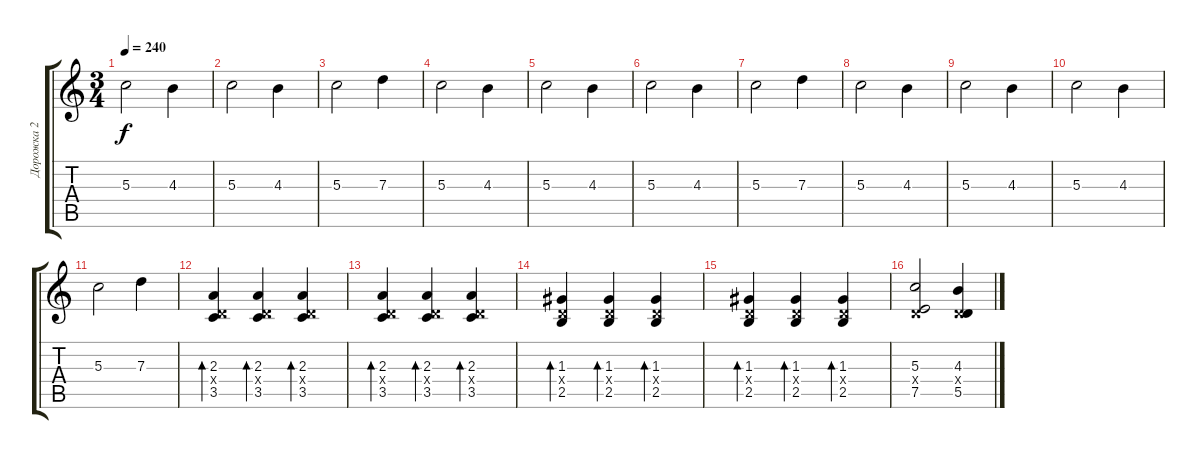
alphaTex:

\track ("Дорожка 2" "Дорожка 2") {instrument acousticguitarsteel}
\staff {score tabs}
\tuning (E4 B3 G3 D3 A2 E2) {hide}
\ts (3 4)
\tempo 240
\clef g2
\ks c
5.3.2{dy f} 4.3.4 |
5.3.2 4.3.4 |
5.3.2 7.3.4 |
5.3.2 4.3.4 |
5.3.2 4.3.4 |
5.3.2 4.3.4 |
5.3.2 7.3.4 |
5.3.2 4.3.4 |
5.3.2 4.3.4 |
5.3.2 4.3.4 |
5.3.2 7.3.4 |
(2.3 0.4{x} 3.5).4{bd 60} (2.3 0.4{x} 3.5).4{bd 60} (2.3 0.4{x} 3.5).4{bd 60} |
(2.3 0.4{x} 3.5).4{bd 60} (2.3 0.4{x} 3.5).4{bd 60} (2.3 0.4{x} 3.5).4{bd 60} |
(1.3 0.4{x} 2.5).4{bd 60} (1.3 0.4{x} 2.5).4{bd 60} (1.3 0.4{x} 2.5).4{bd 60} |
(1.3 0.4{x} 2.5).4{bd 60} (1.3 0.4{x} 2.5).4{bd 60} (1.3 0.4{x} 2.5).4{bd 60} |
(5.3 0.4{x} 7.5).2 (4.3 0.4{x} 5.5).4
